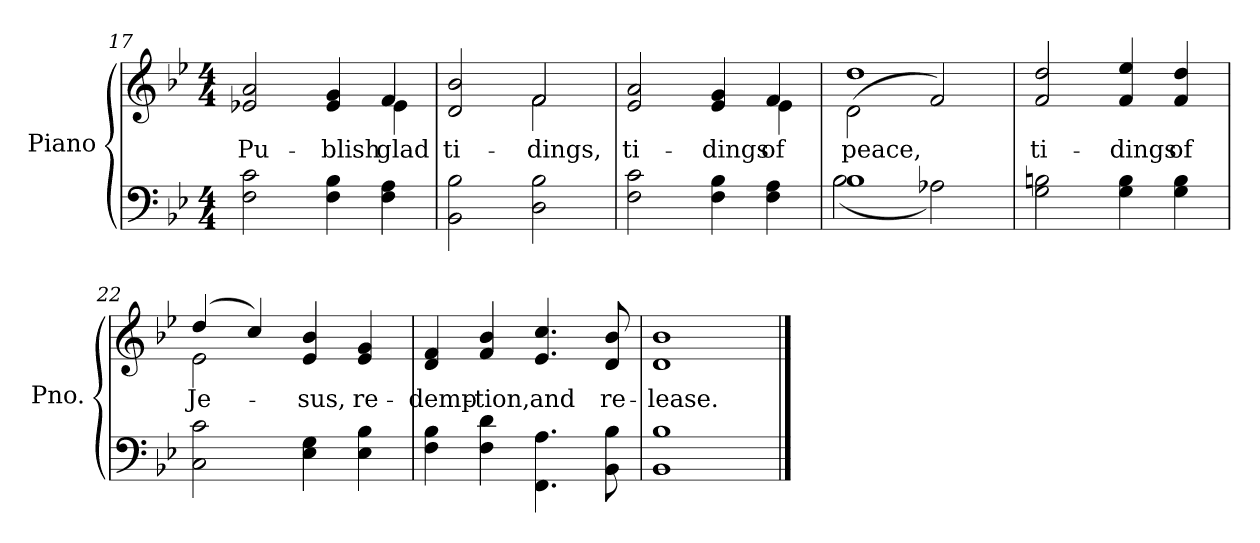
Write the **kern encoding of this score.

**kern	**kern	**text
*part2	*part1	*part1
*staff2	*staff1	*staff1
*I"Piano	*I"Piano	*
*I'Pno.	*I'Pno.	*
!!LO:PB:g=z
*clefF4	*clefG2	*
*k[b-e-]	*k[b-e-]	*
*B-:	*B-:	*
*M4/4	*M4/4	*
=17	=17	=17
!	!	!LO:LY:b:color=#000000
*	*^	*
2Fi\ 2ci	2e-Xi/ 2ai	2.ryy	Pu-
!	!	!	!LO:LY:b:color=#000000
4Fi\ 4B-i	4e-i/ 4gi	.	-blish
!	!	!	!LO:LY:b:color=#000000
4Fi\ 4Ai	4fi/	4e-i\	glad
=18	=18	=18	=18
!	!	!	!LO:LY:b:color=#000000
2BB-i\ 2B-i	2di/ 2b-i	2ryy	ti-
!	!	!	!LO:LY:b:color=#000000
2Di\ 2B-i	2fi/	2fi\	-dings,
=19	=19	=19	=19
!	!	!	!LO:LY:b:color=#000000
2Fi\ 2ci	2e-i/ 2ai	2.ryy	ti-
!	!	!	!LO:LY:b:color=#000000
4Fi\ 4B-i	4e-i/ 4gi	.	-dings
!	!	!	!LO:LY:b:color=#000000
4Fi\ 4Ai	4fi/	4e-i\	of
=20	=20	=20	=20
*^	*	*	*
!	!	!	!	!LO:LY:b:color=#000000
1B-i	(2B-i\	1ddi	(2di\	peace,
.	2A-Xi\)	.	2fi/)	.
*v	*v	*	*	*
*	*v	*v	*
!!LO:LB:g=z
=21	=21	=21
*^	*^	*
!	!	!	!	!LO:LY:b:color=#000000
*v	*v	*	*	*
*	*v	*v	*
2Gi\ 2Bni	2fi/ 2ddi	ti-
!	!	!LO:LY:b:color=#000000
4Gi\ 4Bi	4fi/ 4ee-i	-dings
!	!	!LO:LY:b:color=#000000
4Gi\ 4Bi	4fi/ 4ddi	of
=22	=22	=22
!	!	!LO:LY:b:color=#000000
*	*^	*
2Ci\ 2ci	(4ddi/	2e-i\	Je-
.	4cci/)	.	.
!	!	!	!LO:LY:b:color=#000000
4E-i\ 4Gi	4e-i/ 4b-i	2ryy	-sus,
!	!	!	!LO:LY:b:color=#000000
4E-i\ 4B-i	4e-i/ 4gi	.	re-
*	*v	*v	*
=23	=23	=23
!	!	!LO:LY:b:color=#000000
4Fi\ 4B-i	4di/ 4fi	-demp-
!	!	!LO:LY:b:color=#000000
4Fi\ 4di	4fi/ 4b-i	-tion,
!	!	!LO:LY:b:color=#000000
4.FFi\ 4.Ai	4.e-i/ 4.cci	and
!	!	!LO:LY:b:color=#000000
8BB-i\ 8B-i	8di/ 8b-i	re-
=24	=24	=24
!	!	!LO:LY:b:color=#000000
1BB-i 1B-i	1di 1b-i	-lease.
==	==	==
*-	*-	*-
